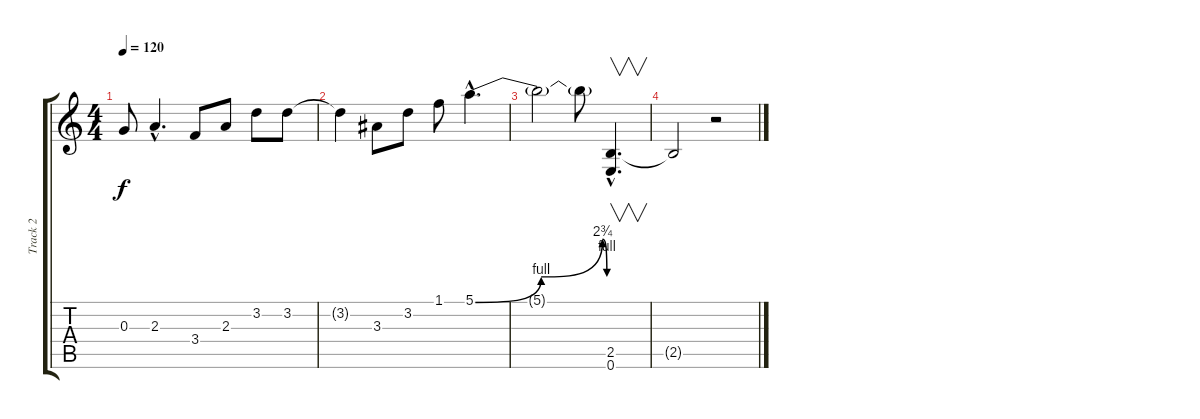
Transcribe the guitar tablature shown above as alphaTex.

\track ("Track 2" "Track 2") {instrument distortionguitar}
\staff {score tabs}
\tuning (E4 B3 G3 D3 A2 E2) {hide}
\ts (4 4)
\tempo 120
\clef g2
\ks c
0.3.8{dy f} 2.3{hac}.4{d} 3.4.8 2.3.8 3.2.8 3.2.8 |
3.2{t}.4 3.3.8 3.2.8 1.1.8 5.1{be (custom 0 0 30 4 58 11 60 4) hac}.4{d} |
5.1{t}.2 5.1{t}.8 (2.5{hac} 0.6{hac}).4{v d} |
2.5{t}.2 r.2
